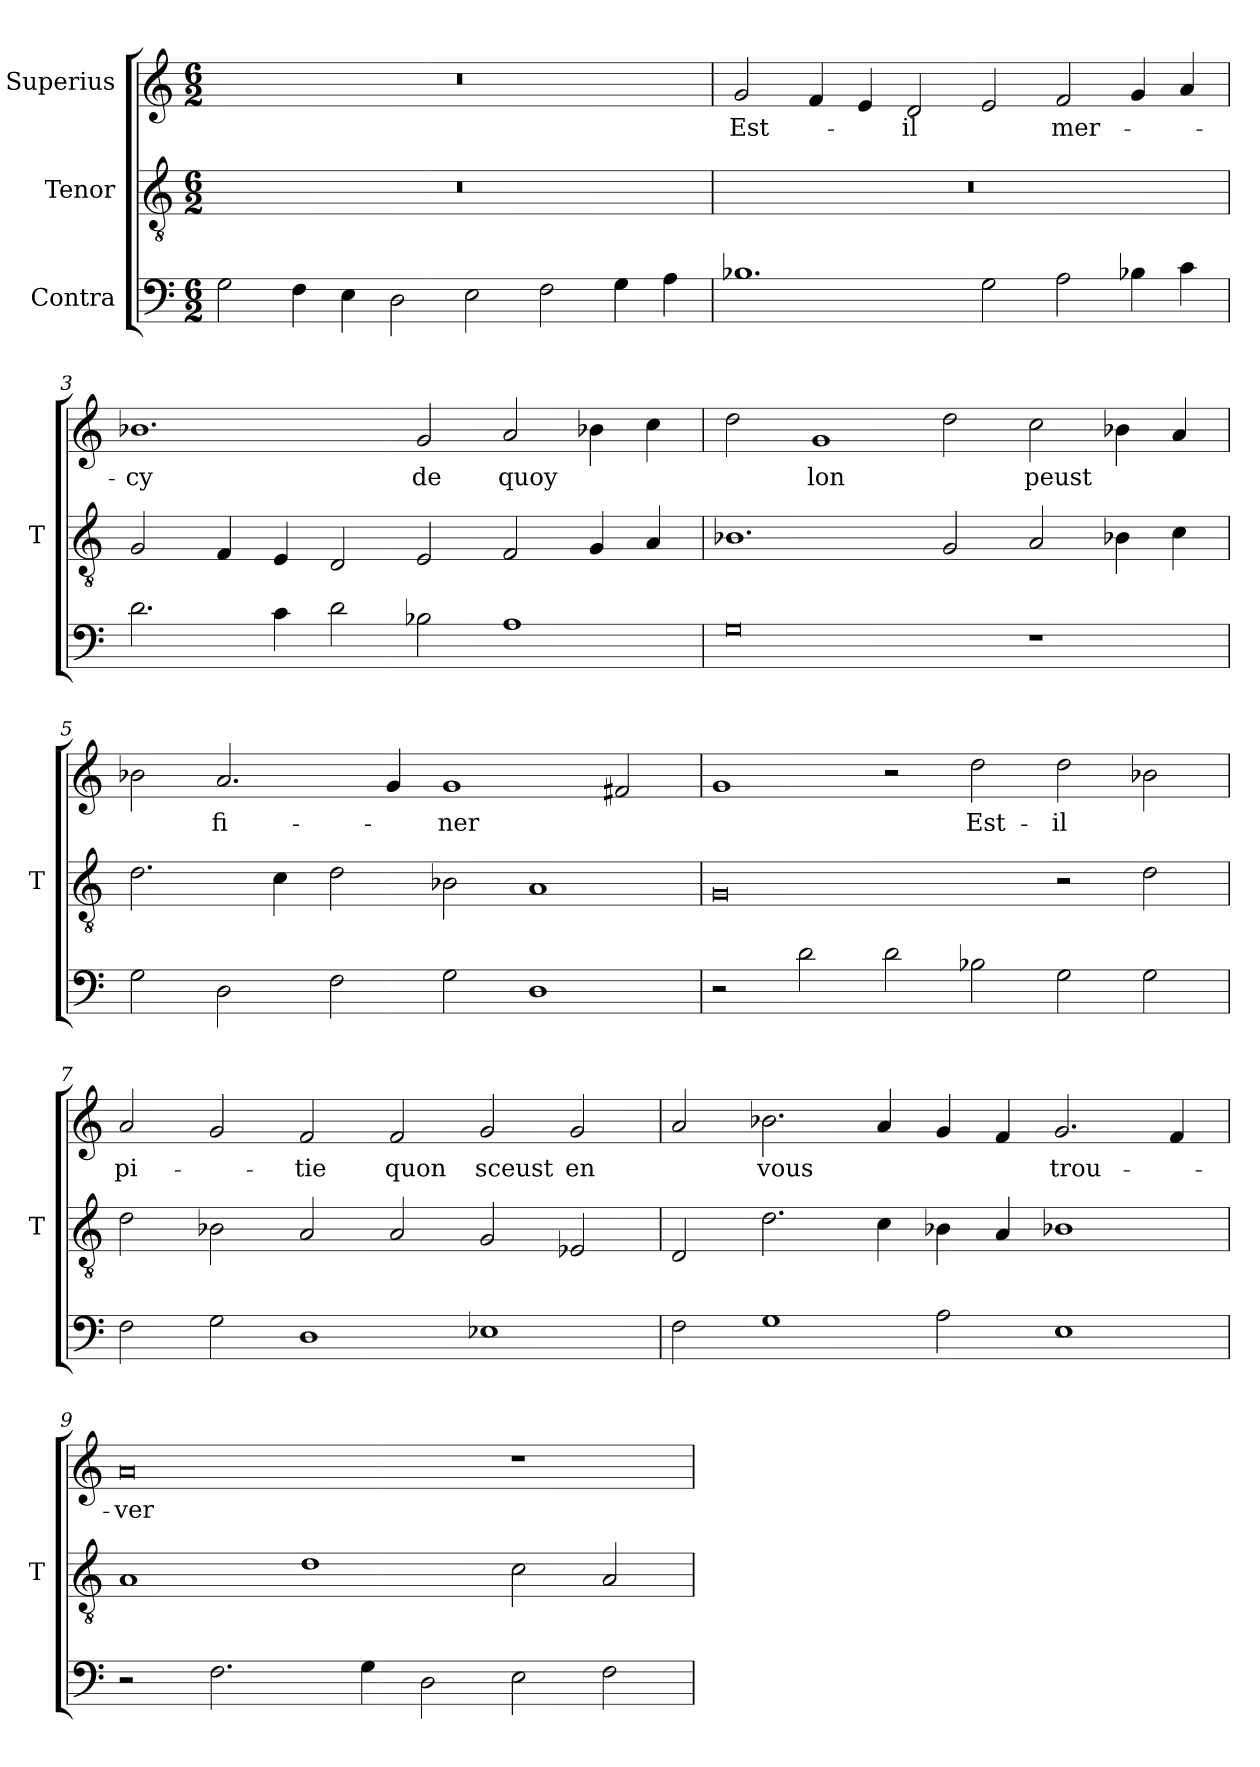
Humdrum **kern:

**kern	**kern	**kern	**text
*part3	*part2	*part1	*part1
*staff3	*staff2	*staff1	*staff1
*I"Contra	*I"Tenor	*I"Superius	*
*	*I'T	*	*
*clefF4	*clefGv2	*clefG2	*
*M6/2	*M6/2	*M6/2	*
=1	=1	=1	=1
2G	0.r	0.r	.
4F	.	.	.
4E	.	.	.
2D	.	.	.
2E	.	.	.
2F	.	.	.
4G	.	.	.
4A	.	.	.
=2	=2	=2	=2
1.B-X	0.r	2g	Est-
.	.	4f	.
.	.	4e	.
.	.	2d	-il
2G	.	2e	.
2A	.	2f	mer-
4B-X	.	4g	.
4c	.	4a	.
=3	=3	=3	=3
2.d	2G	1.b-X	-cy
.	4F	.	.
4c	4E	.	.
2d	2D	.	.
2B-X	2E	2g	-de
1A	2F	2a	-quoy
.	4G	4b-X	.
.	4A	4cc	.
=4	=4	=4	=4
0G	1.B-X	2dd	.
.	.	1g	-lon
.	2G	2dd	.
1r	2A	2cc	-peust
.	4B-X	4b-X	.
.	4c	4a	.
=5	=5	=5	=5
2G	2.d	2b-X	.
2D	.	2.a	fi-
.	4c	.	.
2F	2d	.	.
.	.	4g	.
2G	2B-X	1g	-ner
1D	1A	.	.
.	.	2f#X	.
=6	=6	=6	=6
2r	0G	1g	.
2d	.	.	.
2d	.	2r	.
2B-X	.	2dd	Est-
2G	2r	2dd	-il
2G	2d	2b-X	.
=7	=7	=7	=7
2F	2d	2a	pi-
2G	2B-X	2g	.
1D	2A	2f	-tie
.	2A	2f	-quon
1E-X	2G	2g	-sceust
.	2E-X	2g	-en
=8	=8	=8	=8
2F	2D	2a	.
1G	2.d	2.b-X	-vous
.	4c	4a	.
2A	4B-X	4g	.
.	4A	4f	.
1E	1B-X	2.g	trou-
.	.	4f	.
=9	=9	=9	=9
2r	1A	0a	-ver
2.F	.	.	.
.	1d	.	.
4G	.	.	.
2D	.	.	.
2E	2c	1r	.
2F	2A	.	.
=	=	=	=
*-	*-	*-	*-
